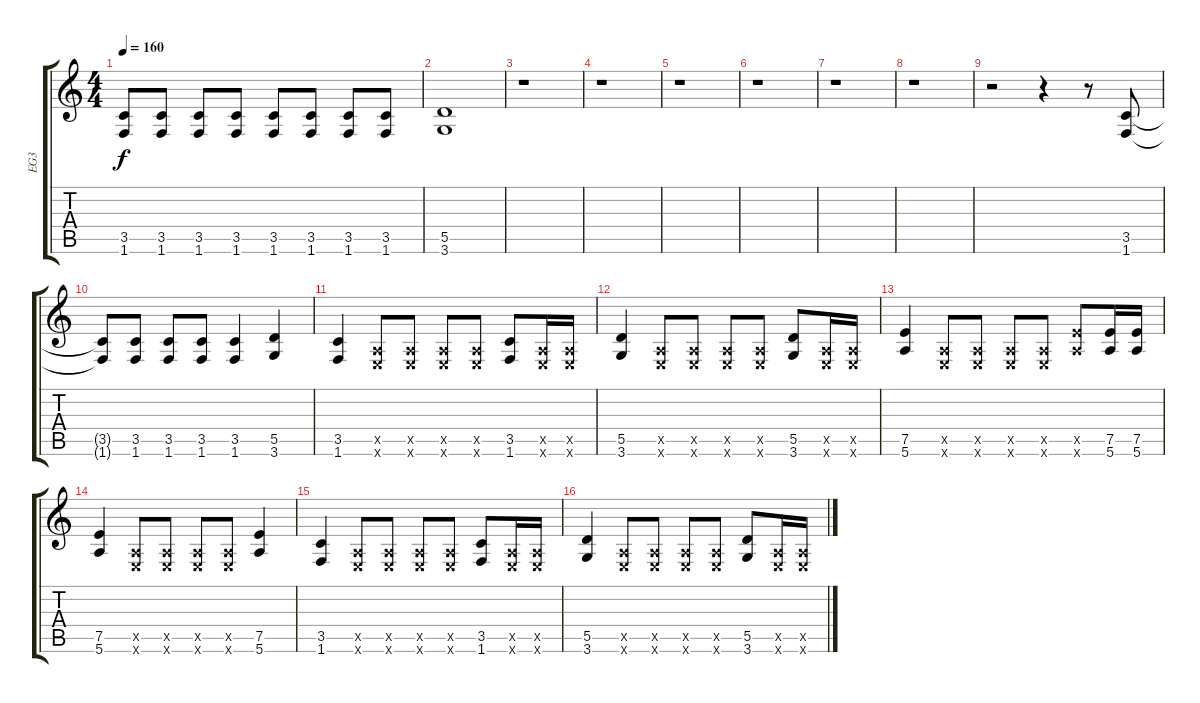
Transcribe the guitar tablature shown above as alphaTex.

\track ("EG3" "EG3") {instrument acousticguitarnylon}
\staff {score tabs}
\tuning (E4 B3 G3 D3 A2 E2) {hide}
\ts (4 4)
\tempo 160
\clef g2
\ks c
(3.5 1.6).8{dy f} (3.5 1.6).8 (3.5 1.6).8 (3.5 1.6).8 (3.5 1.6).8 (3.5 1.6).8 (3.5 1.6).8 (3.5 1.6).8 |
(5.5 3.6).1 |
r.1 |
r.1 |
r.1 |
r.1 |
r.1 |
r.1 |
r.2 r.4 r.8 (3.5 1.6).8 |
(3.5{t} 1.6{t}).8 (3.5 1.6).8 (3.5 1.6).8 (3.5 1.6).8 (3.5 1.6).4 (5.5 3.6).4 |
(3.5 1.6).4 (0.5{x} 0.6{x}).8 (0.5{x} 0.6{x}).8 (0.5{x} 0.6{x}).8 (0.5{x} 0.6{x}).8 (3.5 1.6).8 (0.5{x} 0.6{x}).16 (0.5{x} 0.6{x}).16 |
(5.5 3.6).4 (0.5{x} 0.6{x}).8 (0.5{x} 0.6{x}).8 (0.5{x} 0.6{x}).8 (0.5{x} 0.6{x}).8 (5.5 3.6).8 (0.5{x} 0.6{x}).16 (0.5{x} 0.6{x}).16 |
(7.5 5.6).4 (0.5{x} 0.6{x}).8 (0.5{x} 0.6{x}).8 (0.5{x} 0.6{x}).8 (0.5{x} 0.6{x}).8 (7.5{x} 5.6{x}).8 (7.5 5.6).16 (7.5 5.6).16 |
(7.5 5.6).4 (0.5{x} 0.6{x}).8 (0.5{x} 0.6{x}).8 (0.5{x} 0.6{x}).8 (0.5{x} 0.6{x}).8 (7.5 5.6).4 |
(3.5 1.6).4 (0.5{x} 0.6{x}).8 (0.5{x} 0.6{x}).8 (0.5{x} 0.6{x}).8 (0.5{x} 0.6{x}).8 (3.5 1.6).8 (0.5{x} 0.6{x}).16 (0.5{x} 0.6{x}).16 |
(5.5 3.6).4 (0.5{x} 0.6{x}).8 (0.5{x} 0.6{x}).8 (0.5{x} 0.6{x}).8 (0.5{x} 0.6{x}).8 (5.5 3.6).8 (0.5{x} 0.6{x}).16 (0.5{x} 0.6{x}).16
